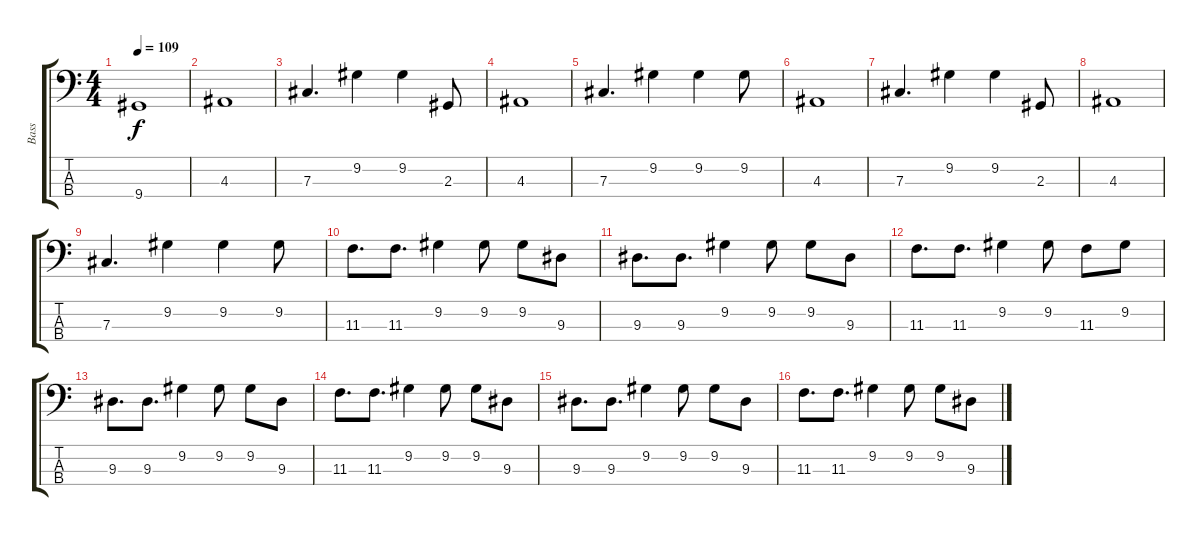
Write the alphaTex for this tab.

\track ("Bass" "Bass") {instrument electricbassfinger}
\staff {score tabs}
\tuning (E2 B1 Gb1 B0) {hide}
\ts (4 4)
\tempo 109
\clef f4
\ks c
9.4.1{dy f} |
4.3.1 |
7.3.4{d} 9.2.4 9.2.4 2.3.8 |
4.3.1 |
7.3.4{d} 9.2.4 9.2.4 9.2.8 |
4.3.1 |
7.3.4{d} 9.2.4 9.2.4 2.3.8 |
4.3.1 |
7.3.4{d} 9.2.4 9.2.4 9.2.8 |
11.3.8{d} 11.3.8{d} 9.2.4 9.2.8 9.2.8 9.3.8 |
9.3.8{d} 9.3.8{d} 9.2.4 9.2.8 9.2.8 9.3.8 |
11.3.8{d} 11.3.8{d} 9.2.4 9.2.8 11.3.8 9.2.8 |
9.3.8{d} 9.3.8{d} 9.2.4 9.2.8 9.2.8 9.3.8 |
11.3.8{d} 11.3.8{d} 9.2.4 9.2.8 9.2.8 9.3.8 |
9.3.8{d} 9.3.8{d} 9.2.4 9.2.8 9.2.8 9.3.8 |
11.3.8{d} 11.3.8{d} 9.2.4 9.2.8 9.2.8 9.3.8
